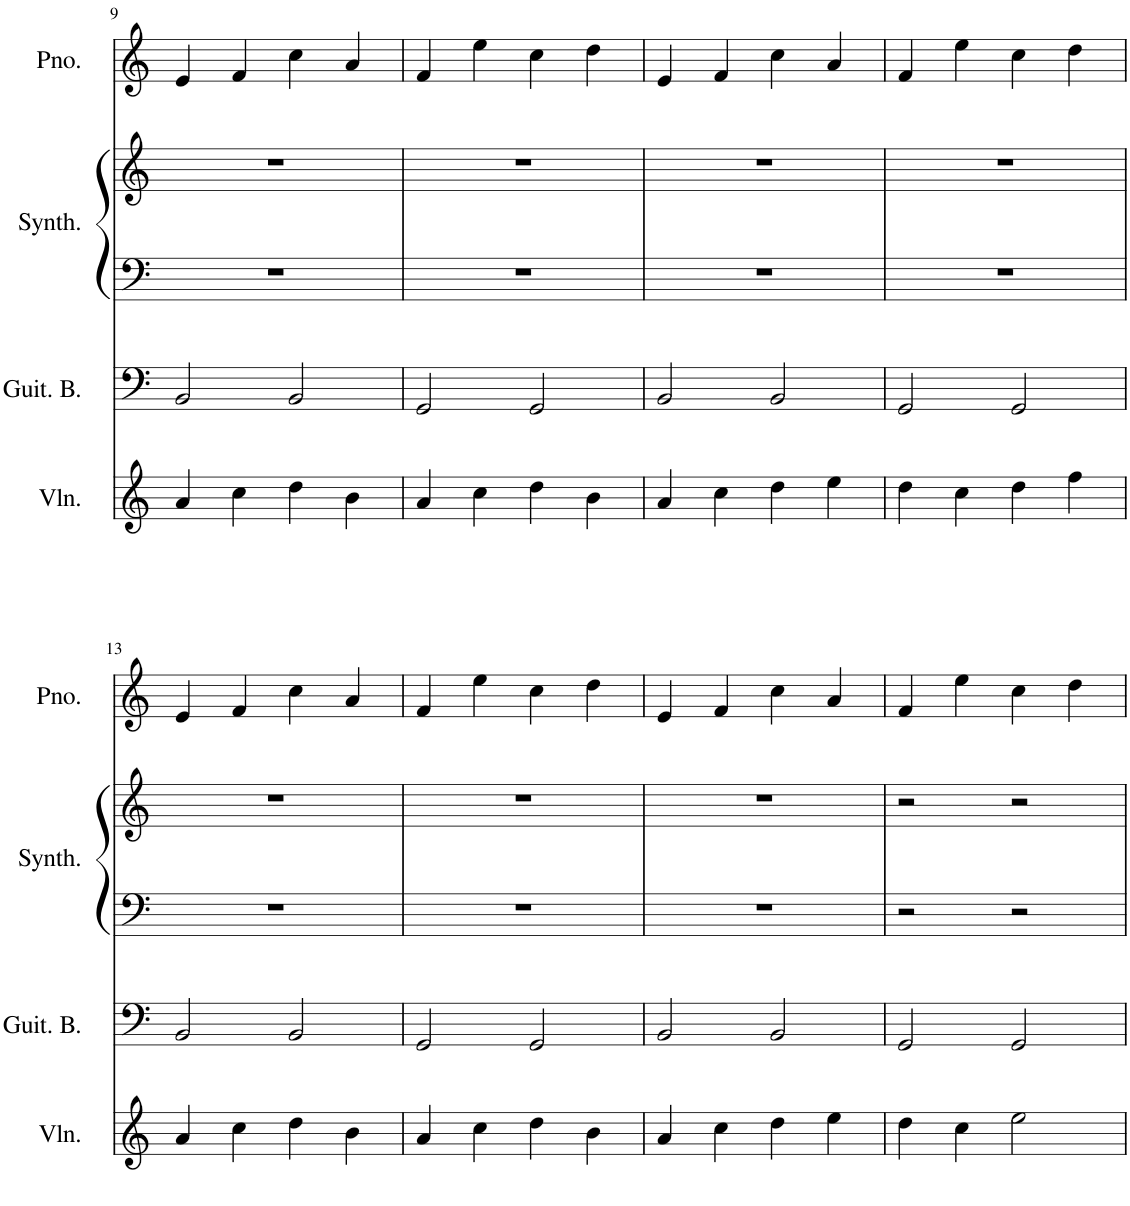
**kern	**kern	**kern	**kern	**kern
*part4	*part3	*part2	*part2	*part1
*staff5	*staff4	*staff3	*staff2	*staff1
*I"Violon	*I"Guitare basse	*I"Synthétiseur brillant	*	*I"Piano
*I'Vln.	*I'Guit. B.	*I'Synth.	*	*I'Pno.
!!LO:PB:g=z
*clefG2	*clefF4	*clefF4	*clefG2	*clefG2
*	*Trd7c12	*	*	*
*k[]	*k[]	*k[]	*k[]	*k[]
*M4/4	*M4/4	*M4/4	*M4/4	*M4/4
=9	=9	=9	=9	=9
4a/	2BB/	1r	1r	4e/
4cc\	.	.	.	4f/
4dd\	2BB/	.	.	4cc\
4b\	.	.	.	4a/
=10	=10	=10	=10	=10
4a/	2GG/	1r	1r	4f/
4cc\	.	.	.	4ee\
4dd\	2GG/	.	.	4cc\
4b\	.	.	.	4dd\
=11	=11	=11	=11	=11
4a/	2BB/	1r	1r	4e/
4cc\	.	.	.	4f/
4dd\	2BB/	.	.	4cc\
4ee\	.	.	.	4a/
=12	=12	=12	=12	=12
4dd\	2GG/	1r	1r	4f/
4cc\	.	.	.	4ee\
4dd\	2GG/	.	.	4cc\
4ff\	.	.	.	4dd\
!!LO:LB:g=z
=13	=13	=13	=13	=13
4a/	2BB/	1r	1r	4e/
4cc\	.	.	.	4f/
4dd\	2BB/	.	.	4cc\
4b\	.	.	.	4a/
=14	=14	=14	=14	=14
4a/	2GG/	1r	1r	4f/
4cc\	.	.	.	4ee\
4dd\	2GG/	.	.	4cc\
4b\	.	.	.	4dd\
=15	=15	=15	=15	=15
4a/	2BB/	1r	1r	4e/
4cc\	.	.	.	4f/
4dd\	2BB/	.	.	4cc\
4ee\	.	.	.	4a/
=16	=16	=16	=16	=16
4dd\	2GG/	2r	2r	4f/
4cc\	.	.	.	4ee\
2ee\	2GG/	2r	2r	4cc\
.	.	.	.	4dd\
=	=	=	=	=
*-	*-	*-	*-	*-
